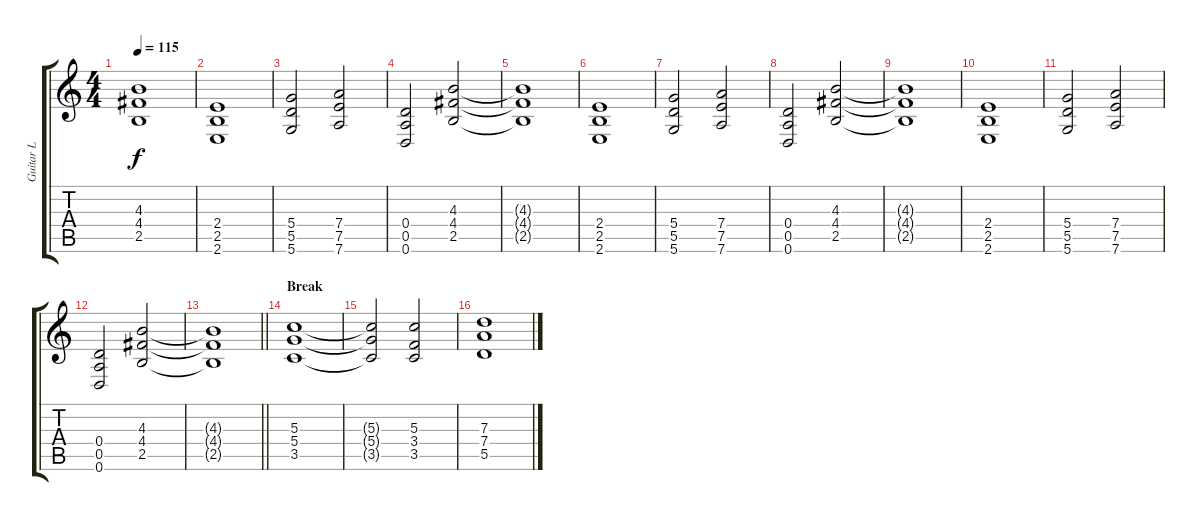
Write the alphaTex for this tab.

\track ("Guitar L" "Guitar L") {instrument electricguitarclean}
\staff {score tabs}
\tuning (E4 B3 G3 D3 A2 D2) {hide}
\ts (4 4)
\tempo 115
\clef g2
\ks c
(4.3{t} 4.4{t} 2.5{t}).1{dy f} |
(2.4 2.5 2.6).1{volume 13 instrument distortionguitar} |
(5.4 5.5 5.6).2 (7.4 7.5 7.6).2 |
(0.4 0.5 0.6).2 (4.3 4.4 2.5).2 |
(4.3{t} 4.4{t} 2.5{t}).1 |
(2.4 2.5 2.6).1{volume 13 instrument distortionguitar} |
(5.4 5.5 5.6).2 (7.4 7.5 7.6).2 |
(0.4 0.5 0.6).2 (4.3 4.4 2.5).2 |
(4.3{t} 4.4{t} 2.5{t}).1 |
(2.4 2.5 2.6).1{volume 13 instrument distortionguitar} |
(5.4 5.5 5.6).2 (7.4 7.5 7.6).2 |
(0.4 0.5 0.6).2 (4.3 4.4 2.5).2 |
\barLineRight lightlight
(4.3{t} 4.4{t} 2.5{t}).1 |
\section ("" "Break")
(5.3 5.4 3.5).1{instrument distortionguitar} |
(5.3{t} 5.4{t} 3.5{t}).2 (5.3 3.4 3.5).2 |
(7.3 7.4 5.5).1
